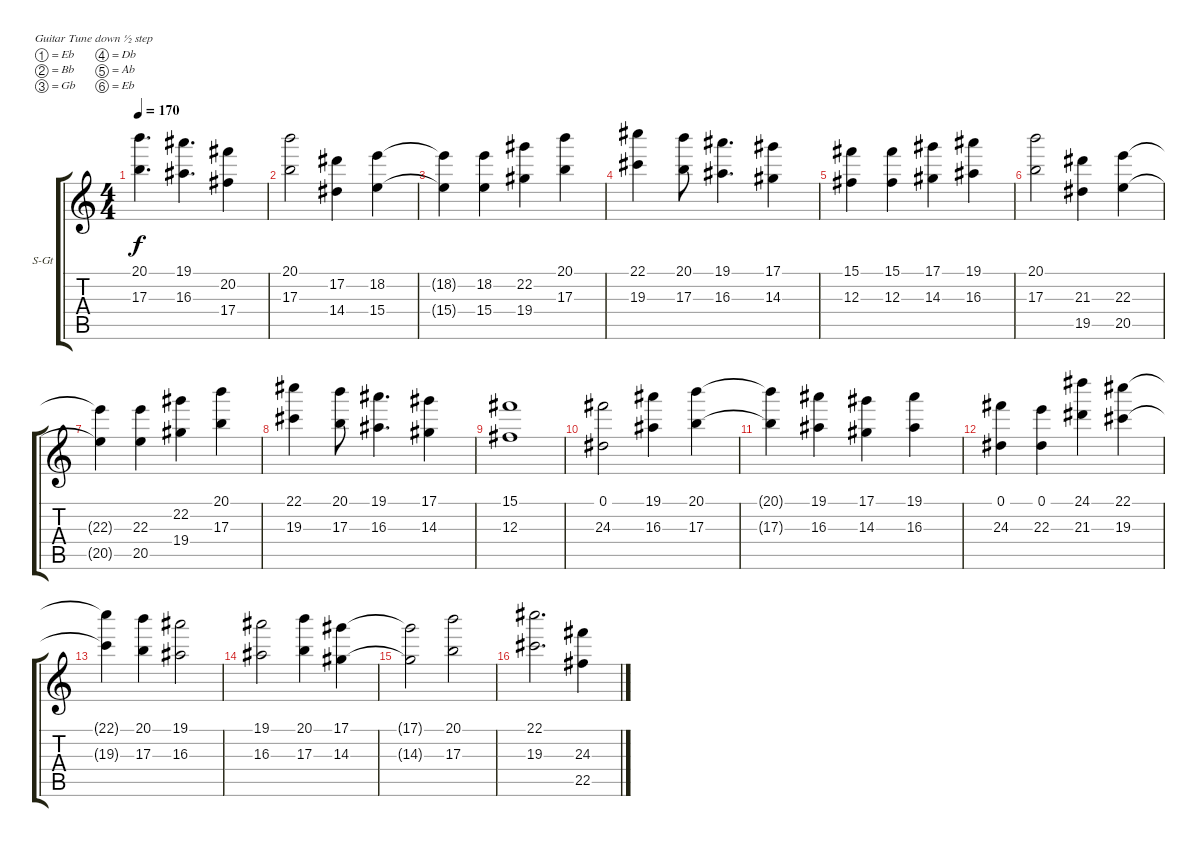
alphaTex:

\bracketExtendMode groupsimilarinstruments
\firstSystemTrackNameOrientation horizontal
\otherSystemsTrackNameOrientation horizontal
\track ("Дмитрий Иванов" "S-Gt") {instrument stringensemble1}
\staff {score tabs}
\tuning (Eb4 Bb3 Gb3 Db3 Ab2 Eb2)
\displaytranspose 12
\ts (4 4)
\tempo 170
\clef g2
\ks c
(20.1 17.3).4{d dy f} (19.1 16.3).4{d} (20.2 17.4).4 |
(20.1 17.3).2 (17.2 14.4).4 (18.2 15.4).4 |
(18.2{t} 15.4{t}).4 (18.2 15.4).4 (22.2 19.4).4 (20.1 17.3).4 |
(22.1 19.3).4 (20.1 17.3).8 (19.1 16.3).4{d} (17.1 14.3).4 |
(15.1 12.3).4 (15.1 12.3).4 (17.1 14.3).4 (19.1 16.3).4 |
(20.1 17.3).2 (21.3 19.5).4 (22.3 20.5).4 |
(22.3{t} 20.5{t}).4 (22.3 20.5).4 (22.2 19.4).4 (20.1 17.3).4 |
(22.1 19.3).4 (20.1 17.3).8 (19.1 16.3).4{d} (17.1 14.3).4 |
(15.1 12.3).1 |
(0.1 24.3).2 (19.1 16.3).4 (20.1 17.3).4 |
(20.1{t} 17.3{t}).4 (19.1 16.3).4 (17.1 14.3).4 (19.1 16.3).4 |
(0.1 24.3).4 (0.1 22.3).4 (24.1 21.3).4 (22.1 19.3).4 |
(22.1{t} 19.3{t}).4 (20.1 17.3).4 (19.1 16.3).2 |
(19.1 16.3).2 (20.1 17.3).4 (17.1 14.3).4 |
(17.1{t} 14.3{t}).2 (20.1 17.3).2 |
(22.1 19.3).2{d} (24.3 22.5).4
